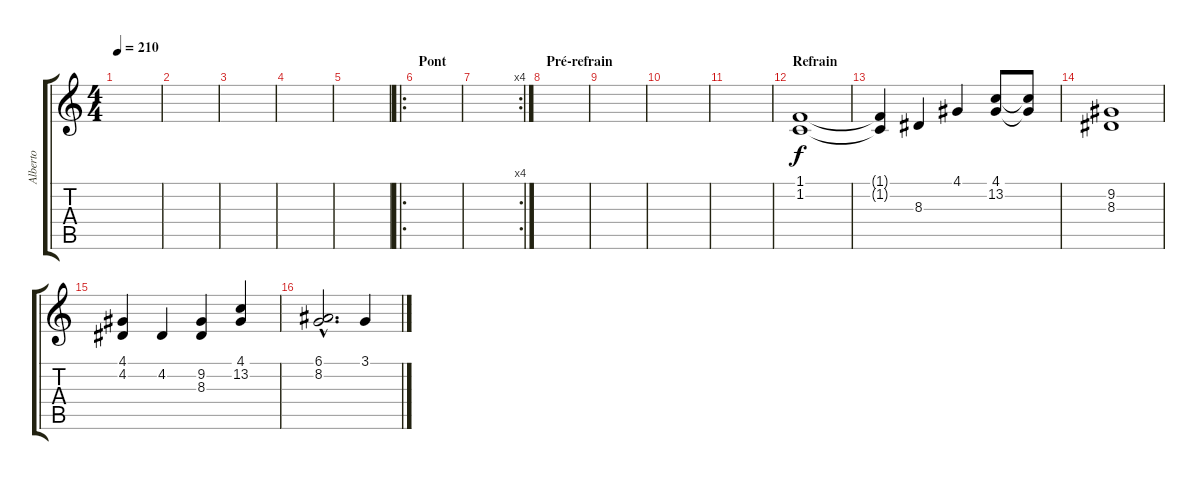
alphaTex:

\track ("Alberto" "Alberto") {instrument trombone}
\staff {score tabs}
\tuning (E4 B3 G3 D3 A2 E2) {hide}
\ts (4 4)
\tempo 210
\clef g2
\ks c
|
|
|
|
|
\ro
\section ("" "Pont")
|
\rc 4
|
\section ("" "Pré-refrain")
|
|
|
|
\section ("" "Refrain")
(1.1 1.2).1 |
(1.1{t} 1.2{t}).4 8.3.4 4.1.4 (4.1 13.2).8 (4.1{t} 13.2{t}).8 |
(9.2 8.3).1 |
(4.1 4.2).4 4.2.4 (9.2 8.3).4 (4.1 13.2).4 |
(6.1{hac} 8.2{hac}).2{d} 3.1.4
